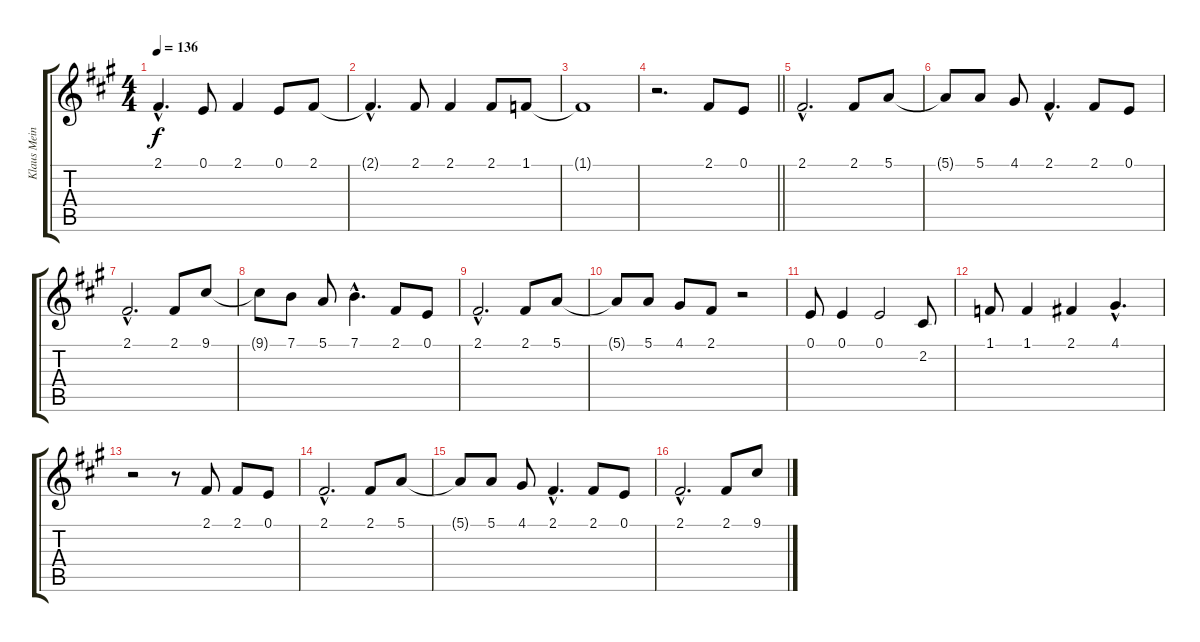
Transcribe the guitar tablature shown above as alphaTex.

\track ("Klaus Meine" "Klaus Mein") {instrument fx5brightness}
\staff {score tabs}
\tuning (E4 B3 G3 D3 A2 E2) {hide}
\ts (4 4)
\tempo 136
\clef g2
\ks a
2.1{hac}.4{d dy f} 0.1.8 2.1.4 0.1.8 2.1.8 |
2.1{hac t}.4{d} 2.1.8 2.1.4 2.1.8 1.1.8 |
1.1{t}.1 |
\barLineRight lightlight
r.2{d} 2.1.8 0.1.8 |
2.1{hac}.2{d} 2.1.8 5.1.8 |
5.1{t}.8 5.1.8 4.1.8 2.1{hac}.4{d} 2.1.8 0.1.8 |
2.1{hac}.2{d} 2.1.8 9.1.8 |
9.1{t}.8 7.1.8 5.1.8 7.1{hac}.4{d} 2.1.8 0.1.8 |
2.1{hac}.2{d} 2.1.8 5.1.8 |
5.1{t}.8 5.1.8 4.1.8 2.1.8 r.2 |
0.1.8 0.1.4 0.1.2 2.2.8 |
1.1.8 1.1.4 2.1.4 4.1{hac}.4{d} |
r.2 r.8 2.1.8 2.1.8 0.1.8 |
2.1{hac}.2{d} 2.1.8 5.1.8 |
5.1{t}.8 5.1.8 4.1.8 2.1{hac}.4{d} 2.1.8 0.1.8 |
2.1{hac}.2{d} 2.1.8 9.1.8
